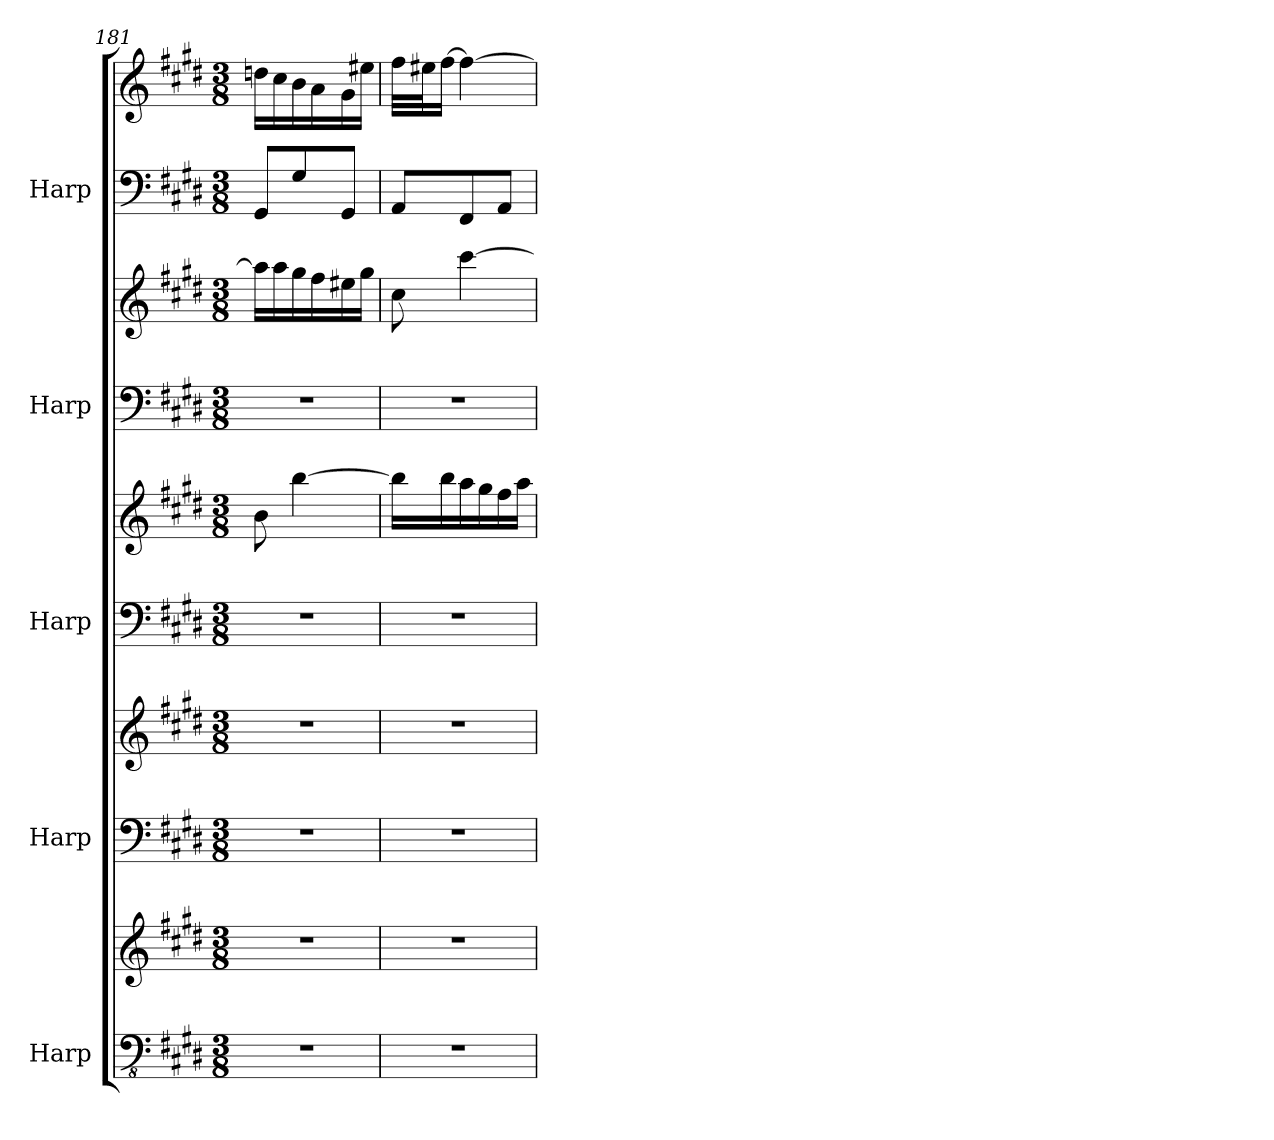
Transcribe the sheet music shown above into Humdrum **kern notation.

**kern	**kern	**kern	**kern	**kern	**kern	**kern	**kern	**kern	**kern
*part5	*part5	*part4	*part4	*part3	*part3	*part2	*part2	*part1	*part1
*staff10	*staff9	*staff8	*staff7	*staff6	*staff5	*staff4	*staff3	*staff2	*staff1
*I"Harp	*	*I"Harp	*	*I"Harp	*	*I"Harp	*	*I"Harp	*
*I'Hp	*	*I'Hp	*	*I'Hp	*	*I'Hp	*	*I'Hp	*
*clefFv4	*clefG2	*clefF4	*clefG2	*clefF4	*clefG2	*clefF4	*clefG2	*clefF4	*clefG2
*k[f#c#g#d#]	*k[f#c#g#d#]	*k[f#c#g#d#]	*k[f#c#g#d#]	*k[f#c#g#d#]	*k[f#c#g#d#]	*k[f#c#g#d#]	*k[f#c#g#d#]	*k[f#c#g#d#]	*k[f#c#g#d#]
*M3/8	*M3/8	*M3/8	*M3/8	*M3/8	*M3/8	*M3/8	*M3/8	*M3/8	*M3/8
=181	=181	=181	=181	=181	=181	=181	=181	=181	=181
4.r	4.r	4.r	4.r	4.r	8b\	4.r	16aa\LL]	8GG#/L	16ddn\LL
.	.	.	.	.	.	.	16aa\	.	16cc#\
.	.	.	.	.	[4bb\	.	16gg#\	8G#/	16b\
.	.	.	.	.	.	.	16ff#\	.	16a\
.	.	.	.	.	.	.	16ee#X\	8GG#/J	16g#\
.	.	.	.	.	.	.	16gg#\JJ	.	16ee#X\JJ
=182	=182	=182	=182	=182	=182	=182	=182	=182	=182
4.r	4.r	4.r	4.r	4.r	16bb\LL]	4.r	8cc#\	8AA/L	32ff#\LLL
.	.	.	.	.	.	.	.	.	32ee#X\J
.	.	.	.	.	16bb\	.	.	.	[16ff#\JJ
.	.	.	.	.	16aa\	.	[4ccc#\	8FF#/	4ff#\_
.	.	.	.	.	16gg#\	.	.	.	.
.	.	.	.	.	16ff#\	.	.	8AA/J	.
.	.	.	.	.	16aa\JJ	.	.	.	.
=	=	=	=	=	=	=	=	=	=
*-	*-	*-	*-	*-	*-	*-	*-	*-	*-
